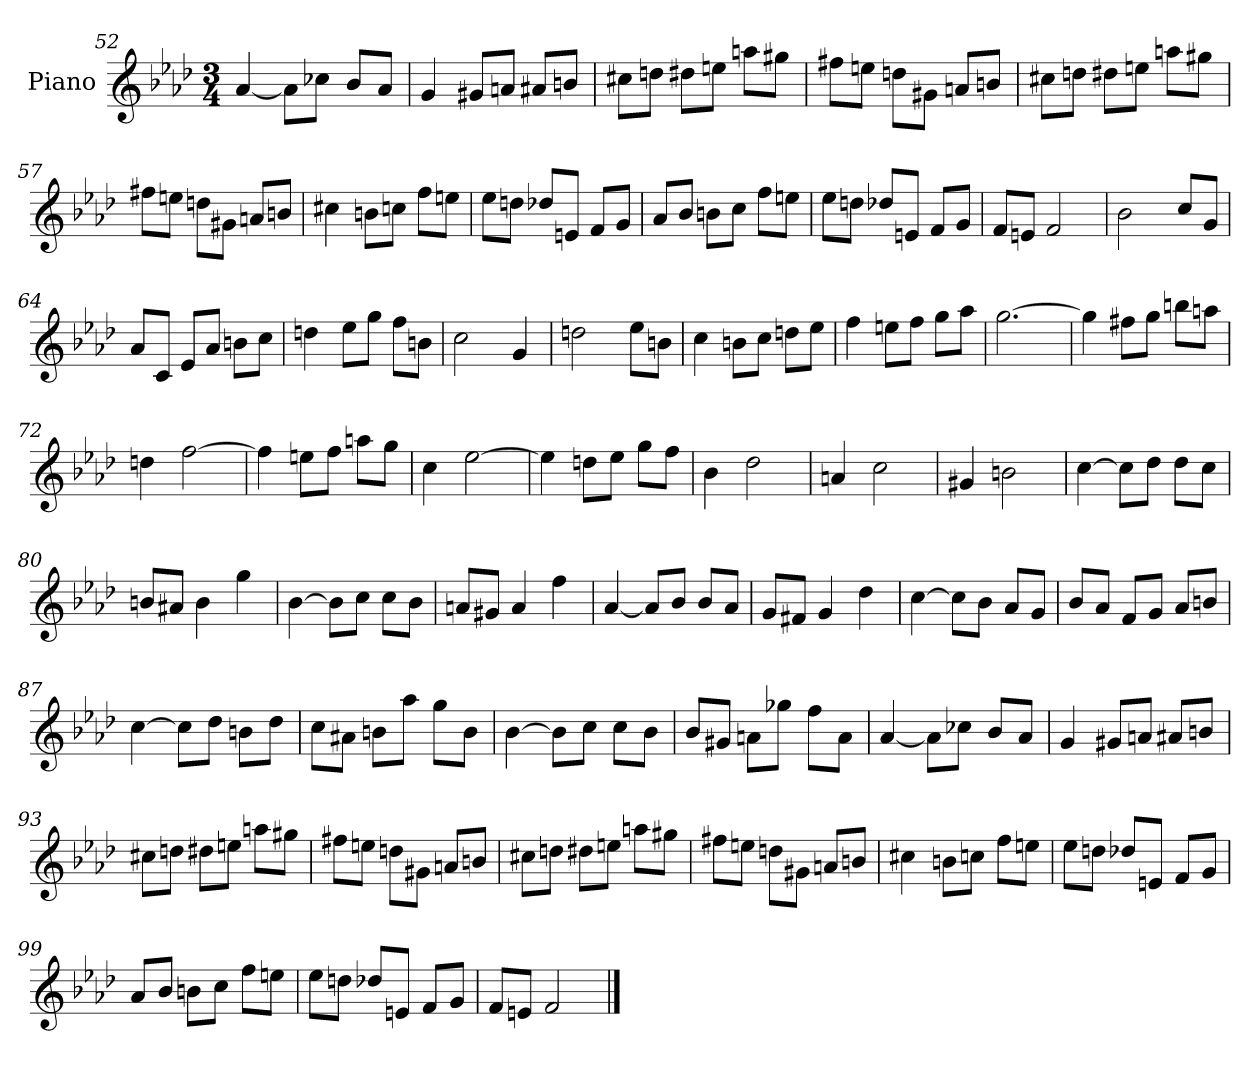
**kern
*part1
*staff1
*I"Piano
*I'Pno
*clefG2
*k[b-e-a-d-]
*f:
*M3/4
=52
[4a-
8a-\L]
8cc-X\J
8b-/L
8a-/J
=53
4g
8g#X/L
8an/J
8a#X/L
8bn/J
=54
8cc#X\L
8ddn\J
8dd#X\L
8een\J
8aan\L
8gg#X\J
=55
8ff#X\L
8een\J
8ddn\L
8g#X\J
8an/L
8bn/J
=56
8cc#X\L
8ddn\J
8dd#X\L
8een\J
8aan\L
8gg#X\J
=57
8ff#X\L
8een\J
8ddn\L
8g#X\J
8an/L
8bn/J
=58
4cc#X
8bn\L
8ccn\J
8ff\L
8een\J
=59
8ee-\L
8ddn\J
8dd-X/L
8en/J
8f/L
8g/J
=60
8a-/L
8b-/J
8bn\L
8cc\J
8ff\L
8een\J
=61
8ee-\L
8ddn\J
8dd-X/L
8en/J
8f/L
8g/J
=62
8f/L
8en/J
2f
=63
2b-
8cc/L
8g/J
=64
8a-/L
8c/J
8e-/L
8a-/J
8bn\L
8cc\J
=65
4ddn
8ee-\L
8gg\J
8ff\L
8bn\J
=66
2cc
4g
=67
2ddn
8ee-\L
8bn\J
=68
4cc
8bn\L
8cc\J
8ddn\L
8ee-\J
=69
4ff
8een\L
8ff\J
8gg\L
8aa-\J
=70
[2.gg
=71
4gg]
8ff#X\L
8gg\J
8bbn\L
8aan\J
=72
4ddn
[2ff
=73
4ff]
8een\L
8ff\J
8aan\L
8gg\J
=74
4cc
[2ee-
=75
4ee-]
8ddn\L
8ee-\J
8gg\L
8ff\J
=76
4b-
2dd-
=77
4an
2cc
=78
4g#X
2bn
=79
[4cc
8cc\L]
8dd-\J
8dd-\L
8cc\J
=80
8bn/L
8a#X/J
4b
4gg
=81
[4b-
8b-\L]
8cc\J
8cc\L
8b-\J
=82
8an/L
8g#X/J
4a
4ff
=83
[4a-
8a-/L]
8b-/J
8b-/L
8a-/J
=84
8g/L
8f#X/J
4g
4dd-
=85
[4cc
8cc\L]
8b-\J
8a-/L
8g/J
=86
8b-/L
8a-/J
8f/L
8g/J
8a-/L
8bn/J
=87
[4cc
8cc\L]
8dd-\J
8bn\L
8dd-\J
=88
8cc\L
8a#X\J
8bn\L
8aa-\J
8gg\L
8b\J
=89
[4b-
8b-\L]
8cc\J
8cc\L
8b-\J
=90
8b-/L
8g#X/J
8an\L
8gg-X\J
8ff\L
8a\J
=91
[4a-
8a-\L]
8cc-X\J
8b-/L
8a-/J
=92
4g
8g#X/L
8an/J
8a#X/L
8bn/J
=93
8cc#X\L
8ddn\J
8dd#X\L
8een\J
8aan\L
8gg#X\J
=94
8ff#X\L
8een\J
8ddn\L
8g#X\J
8an/L
8bn/J
=95
8cc#X\L
8ddn\J
8dd#X\L
8een\J
8aan\L
8gg#X\J
=96
8ff#X\L
8een\J
8ddn\L
8g#X\J
8an/L
8bn/J
=97
4cc#X
8bn\L
8ccn\J
8ff\L
8een\J
=98
8ee-\L
8ddn\J
8dd-X/L
8en/J
8f/L
8g/J
=99
8a-/L
8b-/J
8bn\L
8cc\J
8ff\L
8een\J
=100
8ee-\L
8ddn\J
8dd-X/L
8en/J
8f/L
8g/J
=101
8f/L
8en/J
2f
==
*-
